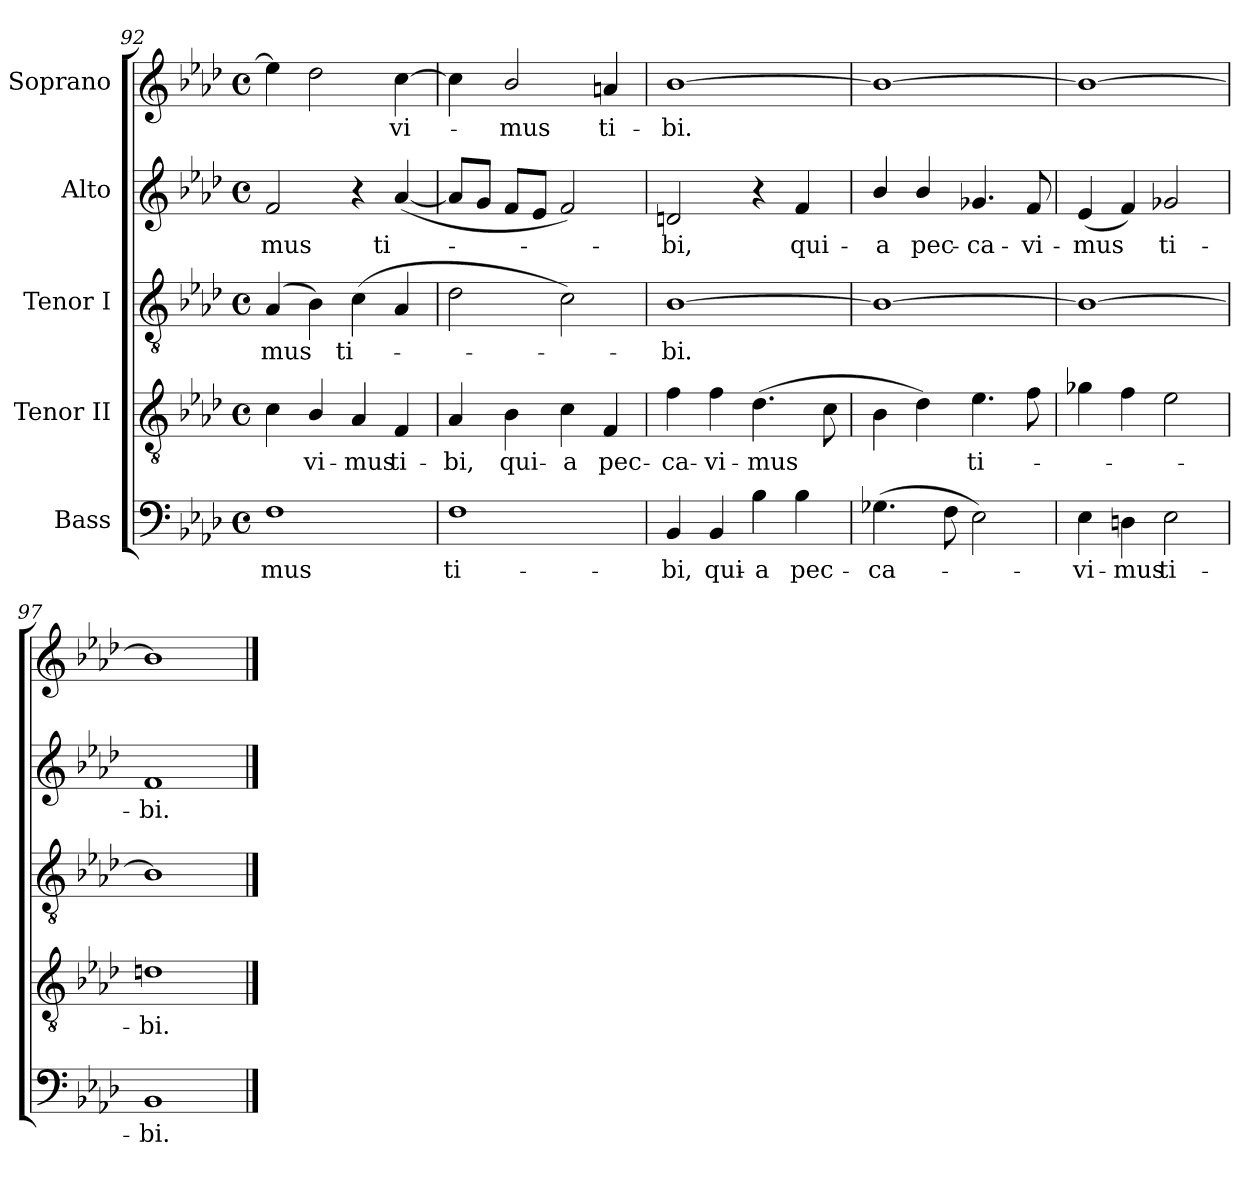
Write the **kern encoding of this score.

**kern	**text	**kern	**text	**kern	**text	**kern	**text	**kern	**text
*part5	*part5	*part4	*part4	*part3	*part3	*part2	*part2	*part1	*part1
*staff5	*staff5	*staff4	*staff4	*staff3	*staff3	*staff2	*staff2	*staff1	*staff1
*I"Bass	*	*I"Tenor II	*	*I"Tenor I	*	*I"Alto	*	*I"Soprano	*
!!LO:LB:g=z
*clefF4	*	*clefGv2	*	*clefGv2	*	*clefG2	*	*clefG2	*
*k[b-e-a-d-]	*	*k[b-e-a-d-]	*	*k[b-e-a-d-]	*	*k[b-e-a-d-]	*	*k[b-e-a-d-]	*
*A-:	*	*A-:	*	*A-:	*	*A-:	*	*A-:	*
*M4/4	*	*M4/4	*	*M4/4	*	*M4/4	*	*M4/4	*
*met(c)	*	*met(c)	*	*met(c)	*	*met(c)	*	*met(c)	*
=92	=92	=92	=92	=92	=92	=92	=92	=92	=92
!	!LO:LY:b	!	!	!	!LO:LY:b	!	!LO:LY:b	!	!
1F	-mus	4c	.	(<4A-	-mus	2f	-mus	4ee-]	.
!	!	!	!LO:LY:b	!	!	!	!	!	!
.	.	4B-/	vi-	4B-)	.	.	.	2dd-	.
!	!	!	!LO:LY:b	!	!LO:LY:b	!	!	!	!
.	.	4A-	-mus	(>4c	ti-	4r	.	.	.
!	!	!	!LO:LY:b	!	!	!	!LO:LY:b	!	!LO:LY:b
.	.	4F	ti-	4A-	.	(<[4a-	ti-	[4cc	vi-
=93	=93	=93	=93	=93	=93	=93	=93	=93	=93
!	!LO:LY:b	!	!LO:LY:b	!	!	!	!	!	!
1F	ti-	4A-	-bi,	2d-	.	8a-L]	.	4cc]	.
.	.	.	.	.	.	8gJ	.	.	.
!	!	!	!LO:LY:b	!	!	!	!	!	!LO:LY:b
.	.	4B-	qui-	.	.	8fL	.	2b-/	mus
.	.	.	.	.	.	8e-J	.	.	.
!	!	!	!LO:LY:b	!	!	!	!	!	!
.	.	4c	-a	2c)	.	2f)	.	.	.
!	!	!	!LO:LY:b	!	!	!	!	!	!LO:LY:b
.	.	4F	pec-	.	.	.	.	4an	ti-
=94	=94	=94	=94	=94	=94	=94	=94	=94	=94
!	!LO:LY:b	!	!LO:LY:b	!	!LO:LY:b	!	!LO:LY:b	!	!LO:LY:b
4BB-	-bi,	4f	-ca-	[1B-	bi.	2dn	bi,	[1b-	-bi.
!	!LO:LY:b	!	!LO:LY:b	!	!	!	!	!	!
4BB-	qui-	4f	-vi-	.	.	.	.	.	.
!	!LO:LY:b	!	!LO:LY:b	!	!	!	!	!	!
4B-	-a	(>4.d-	-mus	.	.	4r	.	.	.
!	!LO:LY:b	!	!	!	!	!	!LO:LY:b	!	!
4B-	pec-	.	.	.	.	4f	qui-	.	.
.	.	8c	.	.	.	.	.	.	.
=95	=95	=95	=95	=95	=95	=95	=95	=95	=95
!	!LO:LY:b	!	!	!	!	!	!LO:LY:b	!	!
(>4.G-X	-ca-	4B-	.	1B-_	.	4b-/	-a	1b-_	.
!	!	!	!	!	!	!	!LO:LY:b	!	!
.	.	4d-)	.	.	.	4b-/	pec-	.	.
8F	.	.	.	.	.	.	.	.	.
!	!	!	!LO:LY:b	!	!	!	!LO:LY:b	!	!
2E-)	.	4.e-	ti-	.	.	4.g-X	-ca-	.	.
!	!	!	!	!	!	!	!LO:LY:b	!	!
.	.	8f	.	.	.	8f	-vi-	.	.
=96	=96	=96	=96	=96	=96	=96	=96	=96	=96
!	!LO:LY:b	!	!	!	!	!	!LO:LY:b	!	!
4E-	vi-	4g-X	.	1B-_	.	(<4e-	-mus	1b-_	.
!	!LO:LY:b	!	!	!	!	!	!	!	!
4Dn	-mus	4f	.	.	.	4f)	.	.	.
!	!LO:LY:b	!	!	!	!	!	!LO:LY:b	!	!
2E-	ti-	2e-	.	.	.	2g-X	ti-	.	.
=97	=97	=97	=97	=97	=97	=97	=97	=97	=97
!	!LO:LY:b	!	!LO:LY:b	!	!	!	!LO:LY:b	!	!
1BB-	-bi.	1dn	bi.	1B-]	.	1f	-bi.	1b-]	.
==	==	==	==	==	==	==	==	==	==
*-	*-	*-	*-	*-	*-	*-	*-	*-	*-
